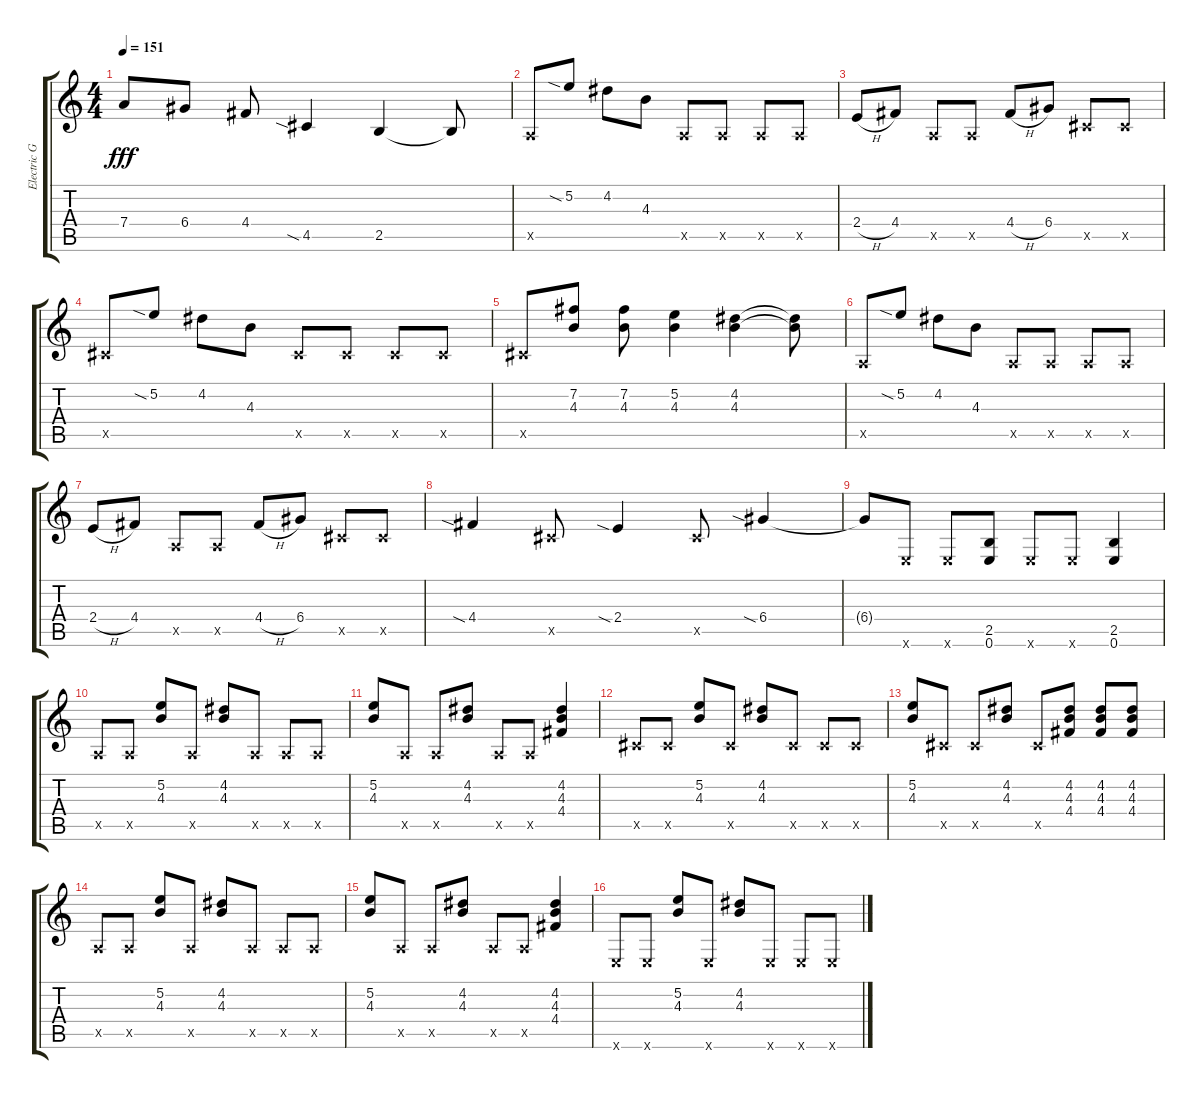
\track ("Electric Guitar" "Electric G") {instrument distortionguitar}
\staff {score tabs}
\tuning (E4 B3 G3 D3 A2 E2) {hide}
\ts (4 4)
\tempo 151
\clef g2
\ks c
7.4{t}.8{dy fff} 6.4.8 4.4.8 4.5{sia}.4 2.5.4 2.5{t}.8 |
0.5{x}.8 5.2{sia}.8 4.2.8 4.3.8 0.5{x}.8 0.5{x}.8 0.5{x}.8 0.5{x}.8 |
2.4{h}.8 4.4.8 0.5{x}.8 0.5{x}.8 4.4{h}.8 6.4.8 4.5{x}.8 4.5{x}.8 |
4.5{x}.8 5.2{sia}.8 4.2.8 4.3.8 4.5{x}.8 4.5{x}.8 4.5{x}.8 4.5{x}.8 |
4.5{x}.8 (7.2 4.3).8 (7.2 4.3).8 (5.2 4.3).4 (4.2 4.3).4 (4.2{t} 4.3{t}).8 |
0.5{x}.8 5.2{sia}.8 4.2.8 4.3.8 0.5{x}.8 0.5{x}.8 0.5{x}.8 0.5{x}.8 |
2.4{h}.8 4.4.8 0.5{x}.8 0.5{x}.8 4.4{h}.8 6.4.8 4.5{x}.8 4.5{x}.8 |
4.4{sia}.4 4.5{x}.8 2.4{sia}.4 4.5{x}.8 6.4{sia}.4 |
6.4{t}.8 0.6{x}.8 0.6{x}.8 (2.5 0.6).8 0.6{x}.8 0.6{x}.8 (2.5 0.6).4 |
0.5{x}.8 0.5{x}.8 (5.2 4.3).8 0.5{x}.8 (4.2 4.3).8 0.5{x}.8 0.5{x}.8 0.5{x}.8 |
(5.2 4.3).8 0.5{x}.8 0.5{x}.8 (4.2 4.3).8 0.5{x}.8 0.5{x}.8 (4.2 4.3 4.4).4 |
4.5{x}.8 4.5{x}.8 (5.2 4.3).8 4.5{x}.8 (4.2 4.3).8 4.5{x}.8 4.5{x}.8 4.5{x}.8 |
(5.2 4.3).8 4.5{x}.8 4.5{x}.8 (4.2 4.3).8 4.5{x}.8 (4.2 4.3 4.4).8 (4.2 4.3 4.4).8 (4.2 4.3 4.4).8 |
0.5{x}.8 0.5{x}.8 (5.2 4.3).8 0.5{x}.8 (4.2 4.3).8 0.5{x}.8 0.5{x}.8 0.5{x}.8 |
(5.2 4.3).8 0.5{x}.8 0.5{x}.8 (4.2 4.3).8 0.5{x}.8 0.5{x}.8 (4.2 4.3 4.4).4 |
0.6{x}.8 0.6{x}.8 (5.2 4.3).8 0.6{x}.8 (4.2 4.3).8 0.6{x}.8 0.6{x}.8 0.6{x}.8
